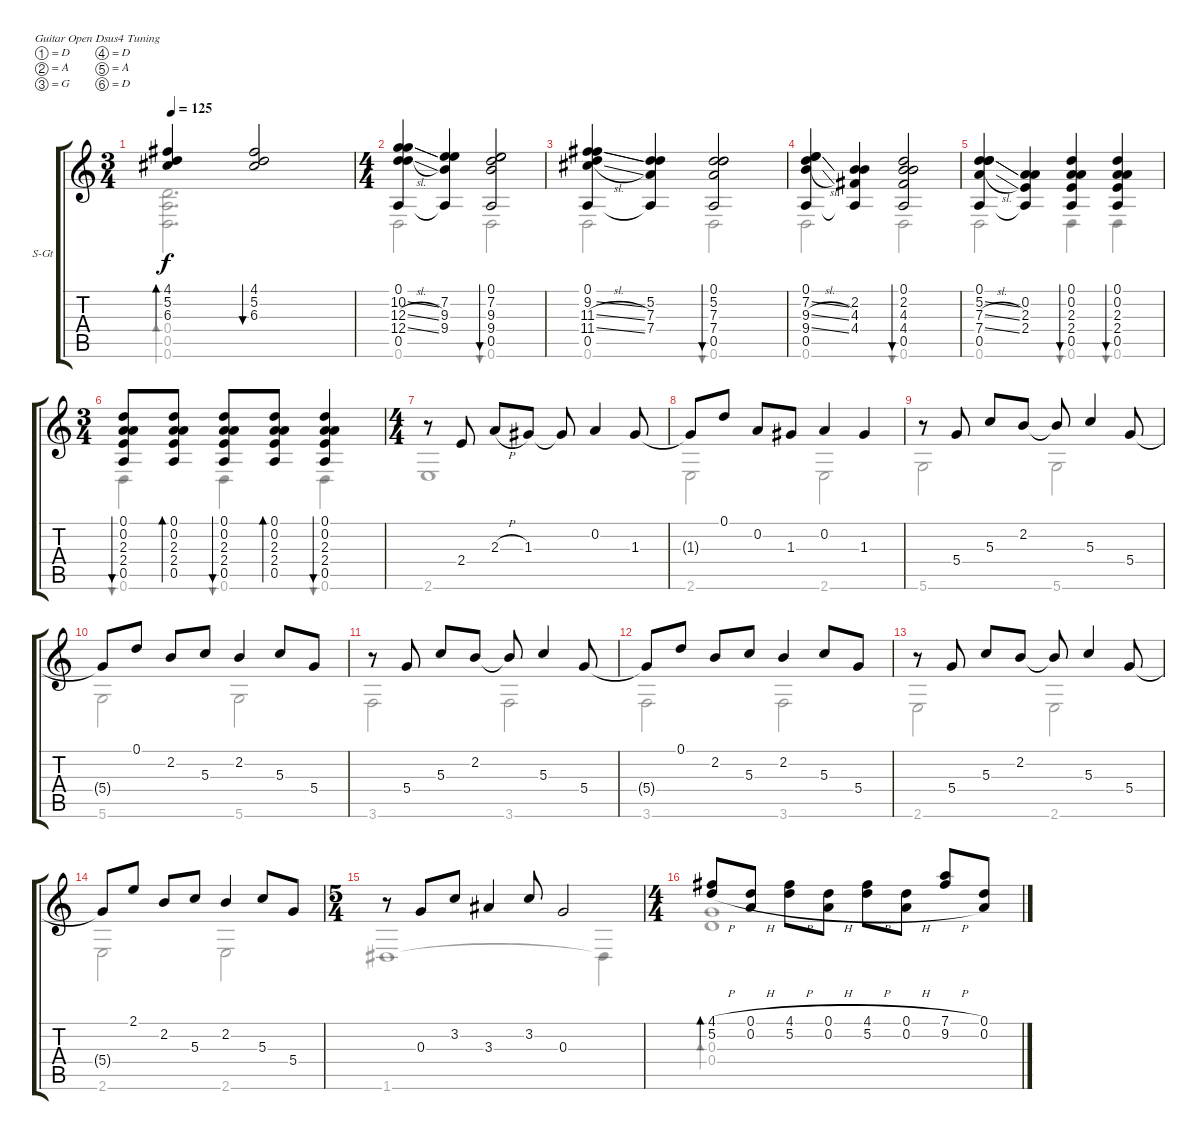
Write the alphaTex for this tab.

\bracketExtendMode groupsimilarinstruments
\firstSystemTrackNameOrientation horizontal
\otherSystemsTrackNameOrientation horizontal
\track ("Guitar" "S-Gt") {instrument acousticguitarsteel}
\staff {score tabs}
\tuning (D4 A3 G3 D3 A2 D2)
\voice
\ts (3 4)
\beaming (8 2 2 2 2)
\tempo 125
\clef g2
\ks c
(4.1 5.2 6.3).4{bd 120 dy f} (4.1 5.2 6.3).2{bu 120} |
\ts (4 4)
\beaming (8 2 2 2 2)
(0.1 10.2{sl} 12.3{sl} 12.4{sl} 0.5).4 (7.2 9.3 9.4 0.5{t}).4 (0.1 7.2 9.3 9.4 0.5).2{bu 60} |
(0.1 9.2{sl} 11.3{sl} 11.4{sl} 0.5).4 (5.2 7.3 7.4 0.5{t}).4 (0.1 5.2 7.3 7.4 0.5).2{bu 60} |
(0.1 7.2{sl} 9.3{sl} 9.4{sl} 0.5).4 (2.2 4.3 4.4 0.5{t}).4 (0.1 2.2 4.3 4.4 0.5).2{bu 60} |
(0.1 5.2{sl} 7.3{sl} 7.4{sl} 0.5).4 (0.2 2.3 2.4 0.5{t}).4 (0.1 0.2 2.3 2.4 0.5).4{bu 60} (0.1 0.2 2.3 2.4 0.5).4{bu 60} |
\ts (3 4)
\beaming (8 2 2 2)
(0.1 0.2 2.3 2.4 0.5).8{bu 60} (0.1 0.2 2.3 2.4 0.5).8{bd 60} (0.1 0.2 2.3 2.4 0.5).8{bu 60} (0.1 0.2 2.3 2.4 0.5).8{bd 60} (0.1 0.2 2.3 2.4 0.5).4{bu 60} |
\ts (4 4)
\beaming (8 2 2 2 2)
r.8 2.4.8 2.3{h}.8 1.3.8 1.3{t}.8 0.2.4 1.3.8 |
1.3{t}.8 0.1.8 0.2.8 1.3.8 0.2.4 1.3.4 |
r.8 5.4.8 5.3.8 2.2.8 2.2{t}.8 5.3.4 5.4.8 |
5.4{t}.8 0.1.8 2.2.8 5.3.8 2.2.4 5.3.8 5.4.8 |
r.8 5.4.8 5.3.8 2.2.8 2.2{t}.8 5.3.4 5.4.8 |
5.4{t}.8 0.1.8 2.2.8 5.3.8 2.2.4 5.3.8 5.4.8 |
r.8 5.4.8 5.3.8 2.2.8 2.2{t}.8 5.3.4 5.4.8 |
5.4{t}.8 2.1.8 2.2.8 5.3.8 2.2.4 5.3.8 5.4.8 |
\ts (5 4)
\beaming (8 6 4)
r.8 0.3.8 3.2.8 3.3.4 3.2.8 0.3.2 |
\ts (4 4)
\beaming (8 2 2 2 2)
(4.1{h} 5.2{h}).8{bd 0} (0.1{h} 0.2{h}).8 (4.1{h} 5.2{h}).8 (0.1{h} 0.2{h}).8 (4.1{h} 5.2{h}).8{beam invert} (0.1{h} 0.2{h}).8{beam invert} (7.1{h} 9.2{h}).8 (0.1 0.2).8
\voice
\clef g2
\ottava regular
\simile none
\ks c
(0.4 0.5 0.6).2{d bd 0 dy f} |
0.6.2 0.6.2{bu 0} |
0.6.2 0.6.2{bu 0} |
0.6.2 0.6.2{bu 0} |
0.6.2 0.6.4{bu 0} 0.6.4{bu 0} |
0.6.4{bu 0} 0.6.4{bu 0} 0.6.4{bu 0} |
2.6.1 |
2.6.2 2.6.2 |
5.6.2 5.6.2 |
5.6.2 5.6.2 |
3.6.2 3.6.2 |
3.6.2 3.6.2 |
2.6.2 2.6.2 |
2.6.2 2.6.2 |
1.6.1 1.6{t}.4 |
(0.3 0.4).1{bd 240}
